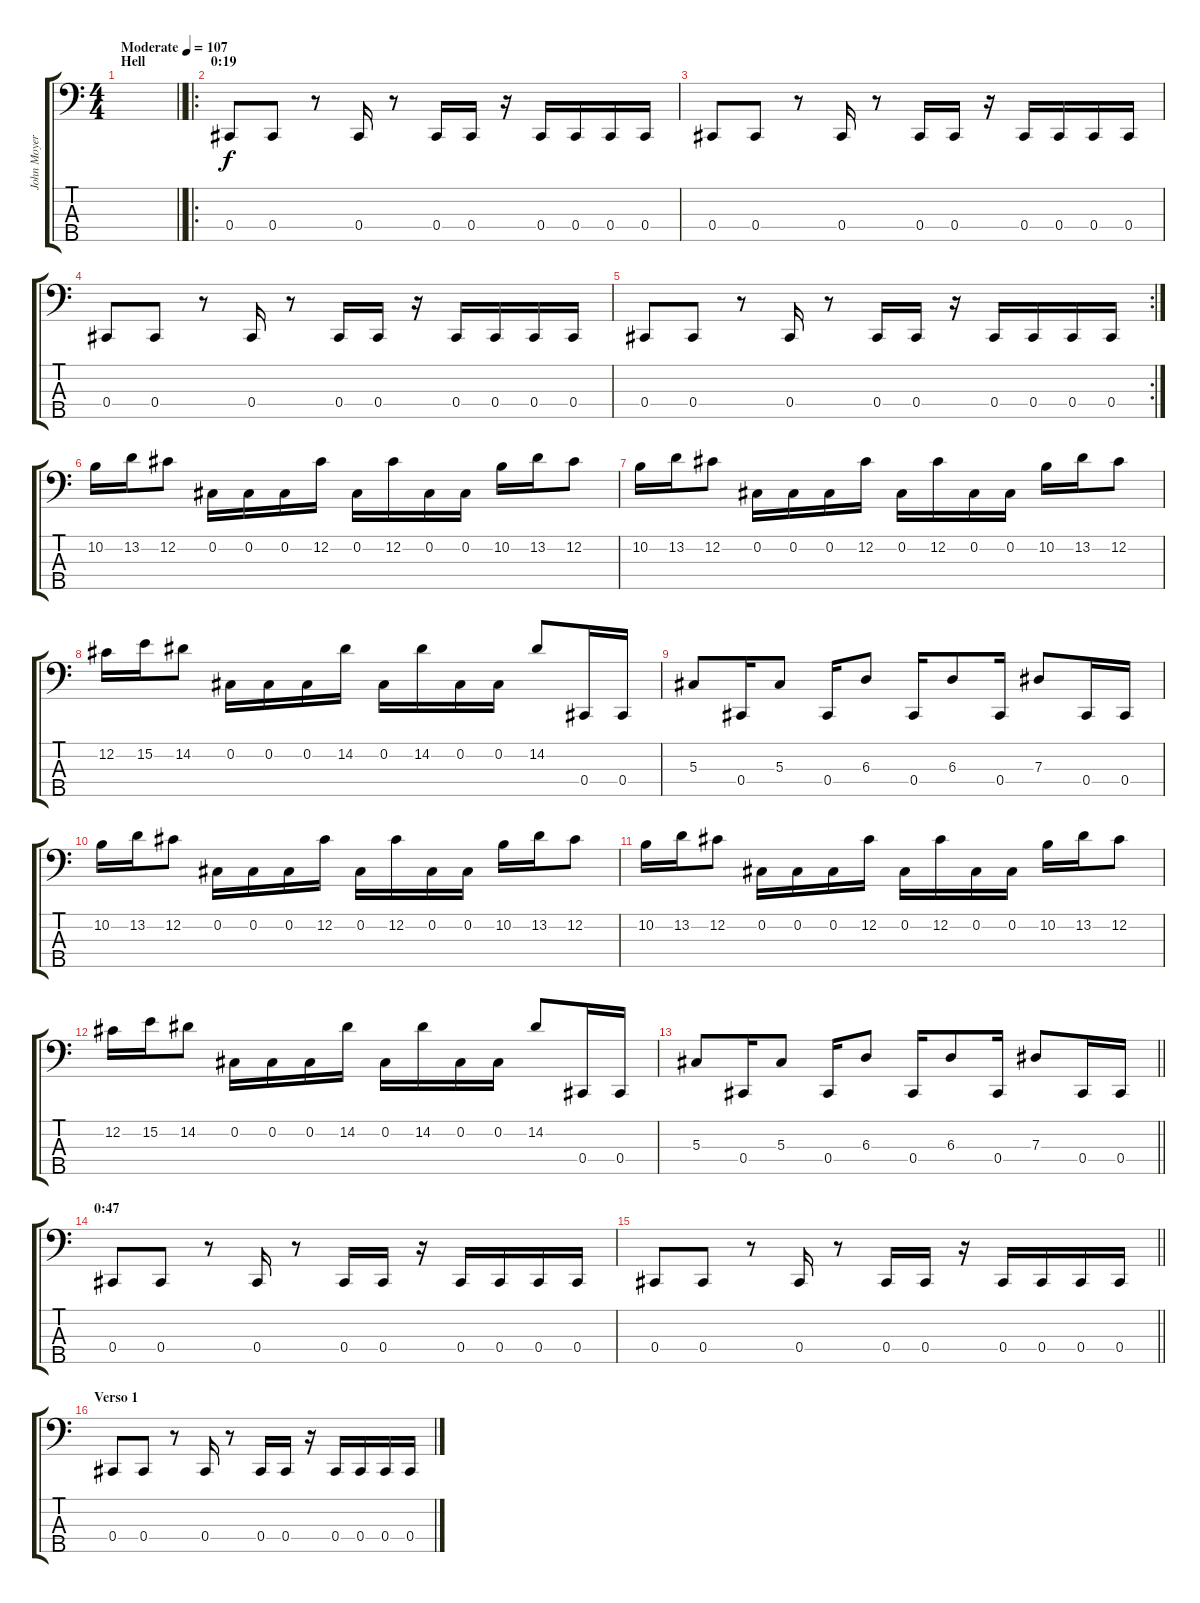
\track ("John Moyer" "John Moyer") {instrument electricbasspick}
\staff {score tabs}
\tuning (Gb2 Db2 Ab1 Db1 Bb0) {hide}
\ts (4 4)
\section ("" "Hell")
\tempo (107 "Moderate")
\clef f4
\barLineRight lightlight
\ks c
|
\ro
\section ("" "0:19")
0.4.8 0.4.8 r.8 0.4.16 r.8 0.4.16 0.4.16 r.16 0.4.16 0.4.16 0.4.16 0.4.16 |
0.4.8 0.4.8 r.8 0.4.16 r.8 0.4.16 0.4.16 r.16 0.4.16 0.4.16 0.4.16 0.4.16 |
0.4.8 0.4.8 r.8 0.4.16 r.8 0.4.16 0.4.16 r.16 0.4.16 0.4.16 0.4.16 0.4.16 |
\rc 2
0.4.8 0.4.8 r.8 0.4.16 r.8 0.4.16 0.4.16 r.16 0.4.16 0.4.16 0.4.16 0.4.16 |
10.2.16 13.2.16 12.2.8 0.2.16 0.2.16 0.2.16 12.2.16 0.2.16 12.2.16 0.2.16 0.2.16 10.2.16 13.2.16 12.2.8 |
10.2.16 13.2.16 12.2.8 0.2.16 0.2.16 0.2.16 12.2.16 0.2.16 12.2.16 0.2.16 0.2.16 10.2.16 13.2.16 12.2.8 |
12.2.16 15.2.16 14.2.8 0.2.16 0.2.16 0.2.16 14.2.16 0.2.16 14.2.16 0.2.16 0.2.16 14.2.8 0.4.16 0.4.16 |
5.3.8 0.4.16 5.3.8 0.4.16 6.3.8 0.4.16 6.3.8 0.4.16 7.3.8 0.4.16 0.4.16 |
10.2.16 13.2.16 12.2.8 0.2.16 0.2.16 0.2.16 12.2.16 0.2.16 12.2.16 0.2.16 0.2.16 10.2.16 13.2.16 12.2.8 |
10.2.16 13.2.16 12.2.8 0.2.16 0.2.16 0.2.16 12.2.16 0.2.16 12.2.16 0.2.16 0.2.16 10.2.16 13.2.16 12.2.8 |
12.2.16 15.2.16 14.2.8 0.2.16 0.2.16 0.2.16 14.2.16 0.2.16 14.2.16 0.2.16 0.2.16 14.2.8 0.4.16 0.4.16 |
\barLineRight lightlight
5.3.8 0.4.16 5.3.8 0.4.16 6.3.8 0.4.16 6.3.8 0.4.16 7.3.8 0.4.16 0.4.16 |
\section ("" "0:47")
0.4.8 0.4.8 r.8 0.4.16 r.8 0.4.16 0.4.16 r.16 0.4.16 0.4.16 0.4.16 0.4.16 |
\barLineRight lightlight
0.4.8 0.4.8 r.8 0.4.16 r.8 0.4.16 0.4.16 r.16 0.4.16 0.4.16 0.4.16 0.4.16 |
\section ("" "Verso 1")
0.4.8 0.4.8 r.8 0.4.16 r.8 0.4.16 0.4.16 r.16 0.4.16 0.4.16 0.4.16 0.4.16
